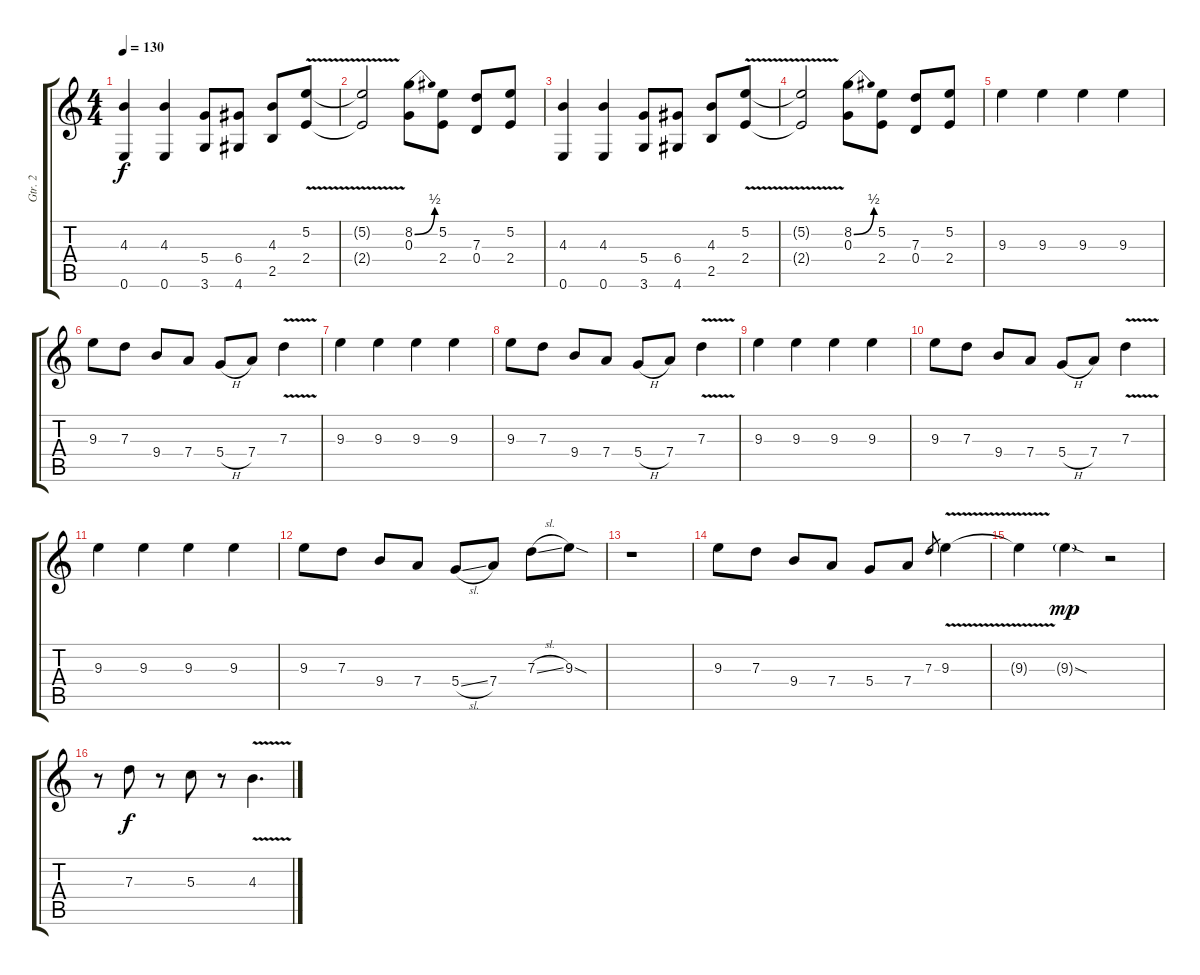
\track ("Gtr. 2" "Gtr. 2") {instrument distortionguitar}
\staff {score tabs}
\tuning (E4 B3 G3 D3 A2 E2) {hide}
\ts (4 4)
\tempo 130
\clef g2
\ks c
(4.3 0.6).4{dy f} (4.3 0.6).4 (5.4 3.6).8 (6.4 4.6).8 (4.3 2.5).8 (5.2 2.4{v}).8 |
(5.2{t} 2.4{t}).2 (8.2{be (bend 0 0 60 2)} 0.3).8 (5.2 2.4).8 (7.3 0.4).8 (5.2 2.4).8 |
(4.3 0.6).4 (4.3 0.6).4 (5.4 3.6).8 (6.4 4.6).8 (4.3 2.5).8 (5.2 2.4{v}).8 |
(5.2{t} 2.4{t}).2 (8.2{be (bend 0 0 60 2)} 0.3).8 (5.2 2.4).8 (7.3 0.4).8 (5.2 2.4).8 |
9.3.4 9.3.4 9.3.4 9.3.4 |
9.3.8 7.3.8 9.4.8 7.4.8 5.4{h}.8 7.4.8 7.3{v}.4 |
9.3.4 9.3.4 9.3.4 9.3.4 |
9.3.8 7.3.8 9.4.8 7.4.8 5.4{h}.8 7.4.8 7.3{v}.4 |
9.3.4 9.3.4 9.3.4 9.3.4 |
9.3.8 7.3.8 9.4.8 7.4.8 5.4{h}.8 7.4.8 7.3{v}.4 |
9.3.4 9.3.4 9.3.4 9.3.4 |
9.3.8 7.3.8 9.4.8 7.4.8 5.4{sl}.8 7.4.8 7.3{sl}.8 9.3{sod}.8 |
r.1 |
9.3.8 7.3.8 9.4.8 7.4.8 5.4.8 7.4.8 7.3.8{gr} 9.3{v}.4 |
9.3{t}.4 9.3{sod g}.4{dy mp} r.2 |
r.8 7.3.8{dy f} r.8 5.3.8 r.8 4.3{v}.4{d}
